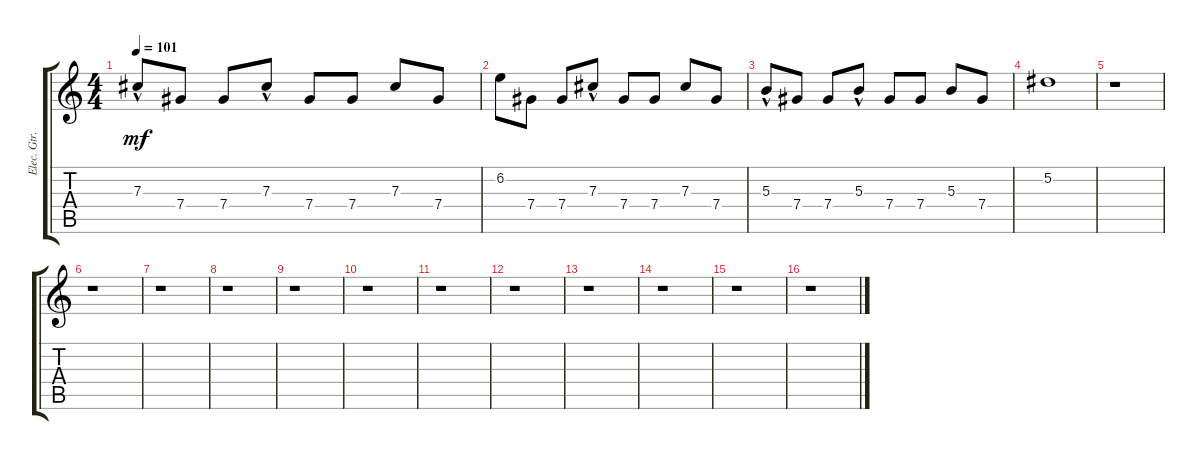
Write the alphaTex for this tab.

\track ("Elec. Gtr. 3" "Elec. Gtr.") {instrument electricguitarclean}
\staff {score tabs}
\tuning (Eb4 Bb3 Gb3 Db3 Ab2 Db2) {hide}
\ts (4 4)
\tempo 101
\clef g2
\ks c
7.3{hac}.8{dy mf} 7.4.8 7.4.8 7.3{hac}.8 7.4.8 7.4.8 7.3.8 7.4.8 |
6.2.8 7.4.8 7.4.8 7.3{hac}.8 7.4.8 7.4.8 7.3.8 7.4.8 |
5.3{hac}.8 7.4.8 7.4.8 5.3{hac}.8 7.4.8 7.4.8 5.3.8 7.4.8 |
5.2.1 |
r.1 |
r.1 |
r.1 |
r.1 |
r.1 |
r.1 |
r.1 |
r.1 |
r.1 |
r.1 |
r.1 |
r.1
